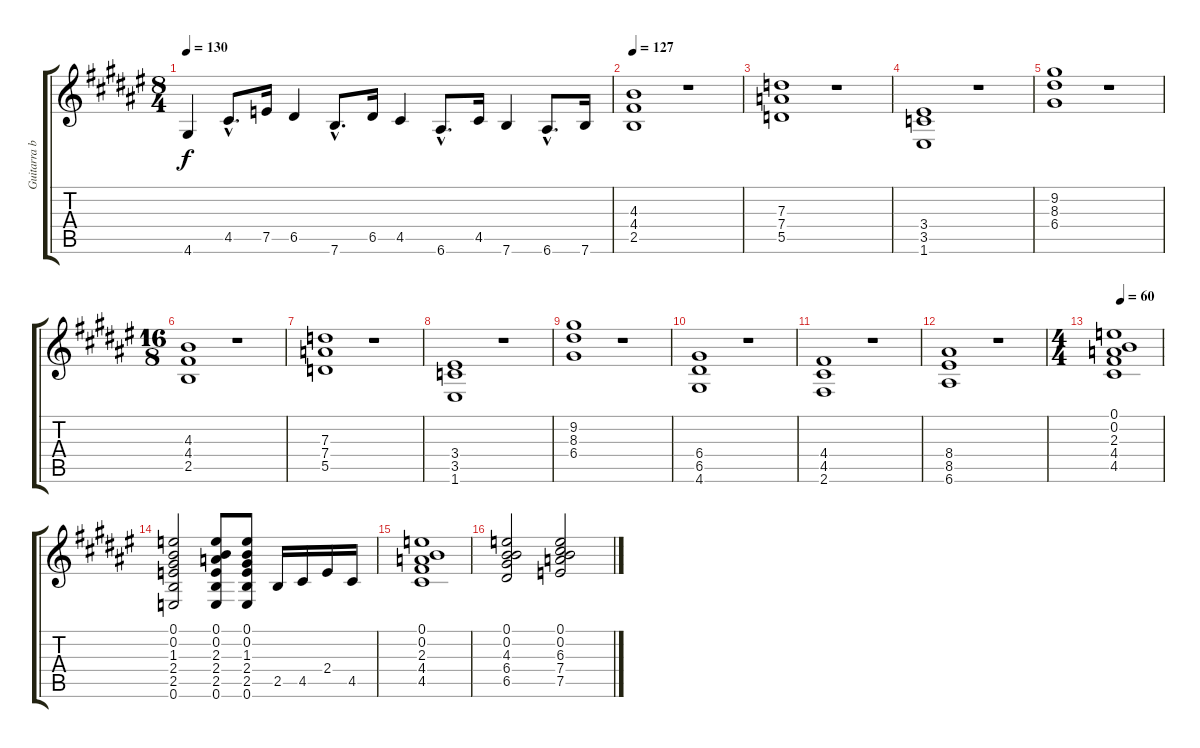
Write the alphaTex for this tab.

\track ("Guitarra base" "Guitarra b") {instrument distortionguitar}
\staff {score tabs}
\tuning (E4 B3 G3 D3 A2 E2) {hide}
\ts (8 4)
\tempo 130
\clef g2
\ks f#
4.6.4{dy f} 4.5{hac}.8{d} 7.5.16 6.5.4 7.6{hac}.8{d} 6.5.16 4.5.4 6.6{hac}.8{d} 4.5.16 7.6.4 6.6{hac}.8{d} 7.6.16 |
\tempo 127
(4.3 4.4 2.5).1 r.1 |
(7.3 7.4 5.5).1 r.1 |
(3.4 3.5 1.6).1 r.1 |
(9.2 8.3 6.4).1 r.1 |
\ts (16 8)
(4.3 4.4 2.5).1 r.1 |
(7.3 7.4 5.5).1 r.1 |
(3.4 3.5 1.6).1 r.1 |
(9.2 8.3 6.4).1 r.1 |
(6.4 6.5 4.6).1 r.1 |
(4.4 4.5 2.6).1 r.1 |
(8.4 8.5 6.6).1 r.1 |
\ts (4 4)
\tempo 60
(0.1 0.2 2.3 4.4 4.5).1 |
(0.1 0.2 1.3 2.4 2.5 0.6).2 (0.1 0.2 2.3 2.4 2.5 0.6).8 (0.1 0.2 1.3 2.4 2.5 0.6).8 2.5.16 4.5.16 2.4.16 4.5.16 |
(0.1 0.2 2.3 4.4 4.5).1 |
(0.1 0.2 4.3 6.4 6.5).2 (0.1 0.2 6.3 7.4 7.5).2
